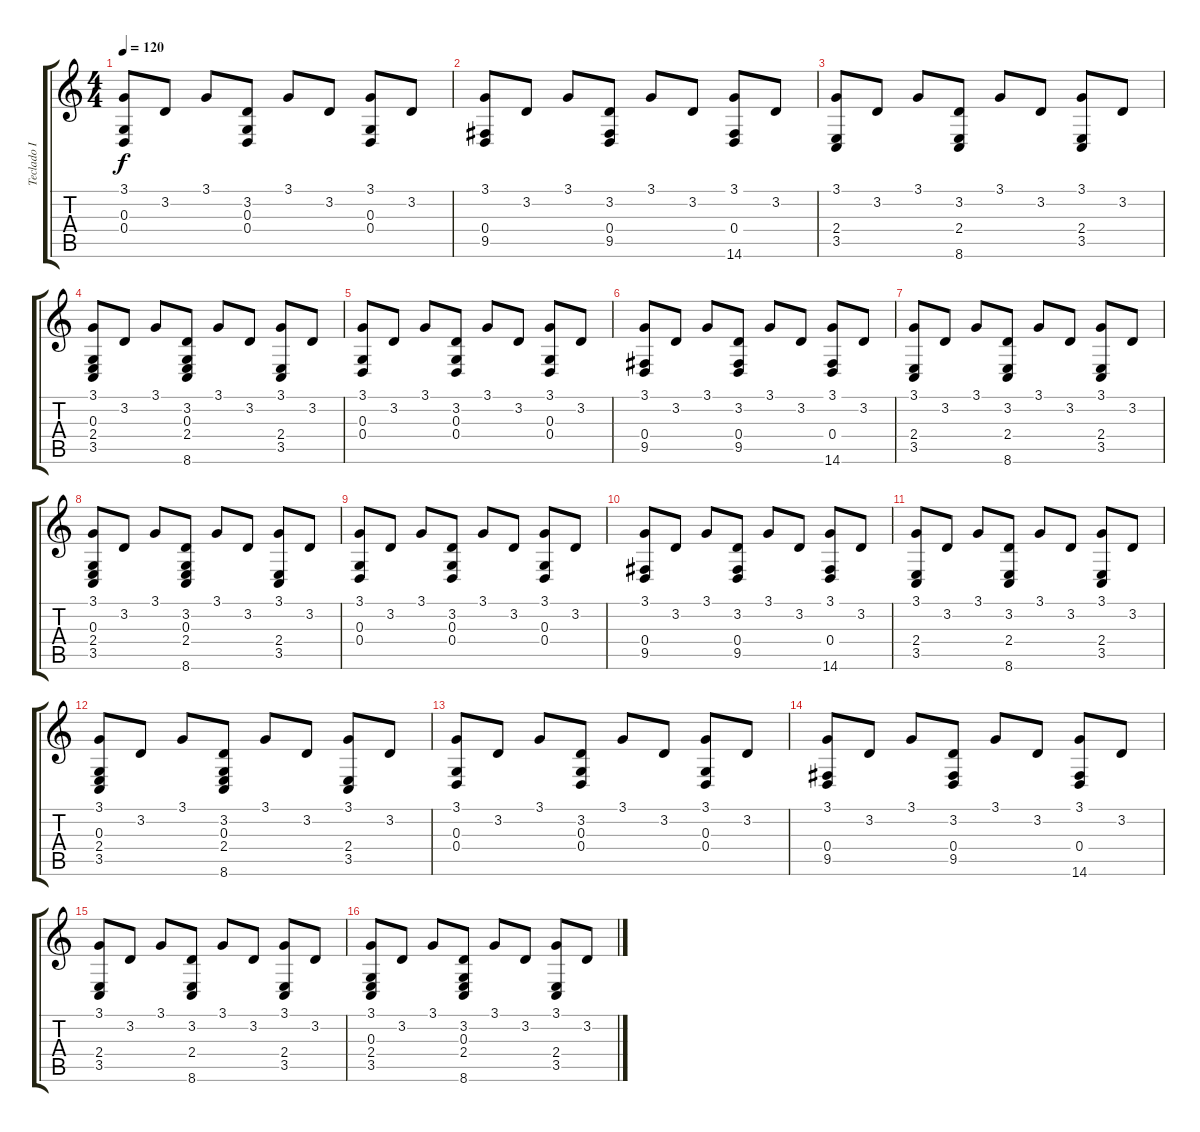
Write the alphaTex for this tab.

\track ("Teclado I (SIMPLIFICADO)" "Teclado I ") {instrument acousticgrandpiano}
\staff {score tabs}
\tuning (E4 B3 G3 D3 A2 E2) {hide}
\ts (4 4)
\tempo 120
\clef g2
\ks c
(3.1 0.3 0.4).8{dy f} 3.2.8 3.1.8 (3.2 0.3 0.4).8 3.1.8 3.2.8 (3.1 0.3 0.4).8 3.2.8 |
(3.1 0.4 9.5).8 3.2.8 3.1.8 (3.2 0.4 9.5).8 3.1.8 3.2.8 (3.1 0.4 14.6).8 3.2.8 |
(3.1 2.4 3.5).8 3.2.8 3.1.8 (3.2 2.4 8.6).8 3.1.8 3.2.8 (3.1 2.4 3.5).8 3.2.8 |
(3.1 0.3 2.4 3.5).8 3.2.8 3.1.8 (3.2 0.3 2.4 8.6).8 3.1.8 3.2.8 (3.1 2.4 3.5).8 3.2.8 |
(3.1 0.3 0.4).8 3.2.8 3.1.8 (3.2 0.3 0.4).8 3.1.8 3.2.8 (3.1 0.3 0.4).8 3.2.8 |
(3.1 0.4 9.5).8 3.2.8 3.1.8 (3.2 0.4 9.5).8 3.1.8 3.2.8 (3.1 0.4 14.6).8 3.2.8 |
(3.1 2.4 3.5).8 3.2.8 3.1.8 (3.2 2.4 8.6).8 3.1.8 3.2.8 (3.1 2.4 3.5).8 3.2.8 |
(3.1 0.3 2.4 3.5).8 3.2.8 3.1.8 (3.2 0.3 2.4 8.6).8 3.1.8 3.2.8 (3.1 2.4 3.5).8 3.2.8 |
(3.1 0.3 0.4).8 3.2.8 3.1.8 (3.2 0.3 0.4).8 3.1.8 3.2.8 (3.1 0.3 0.4).8 3.2.8 |
(3.1 0.4 9.5).8 3.2.8 3.1.8 (3.2 0.4 9.5).8 3.1.8 3.2.8 (3.1 0.4 14.6).8 3.2.8 |
(3.1 2.4 3.5).8 3.2.8 3.1.8 (3.2 2.4 8.6).8 3.1.8 3.2.8 (3.1 2.4 3.5).8 3.2.8 |
(3.1 0.3 2.4 3.5).8 3.2.8 3.1.8 (3.2 0.3 2.4 8.6).8 3.1.8 3.2.8 (3.1 2.4 3.5).8 3.2.8 |
(3.1 0.3 0.4).8 3.2.8 3.1.8 (3.2 0.3 0.4).8 3.1.8 3.2.8 (3.1 0.3 0.4).8 3.2.8 |
(3.1 0.4 9.5).8 3.2.8 3.1.8 (3.2 0.4 9.5).8 3.1.8 3.2.8 (3.1 0.4 14.6).8 3.2.8 |
(3.1 2.4 3.5).8 3.2.8 3.1.8 (3.2 2.4 8.6).8 3.1.8 3.2.8 (3.1 2.4 3.5).8 3.2.8 |
(3.1 0.3 2.4 3.5).8 3.2.8 3.1.8 (3.2 0.3 2.4 8.6).8 3.1.8 3.2.8 (3.1 2.4 3.5).8 3.2.8
